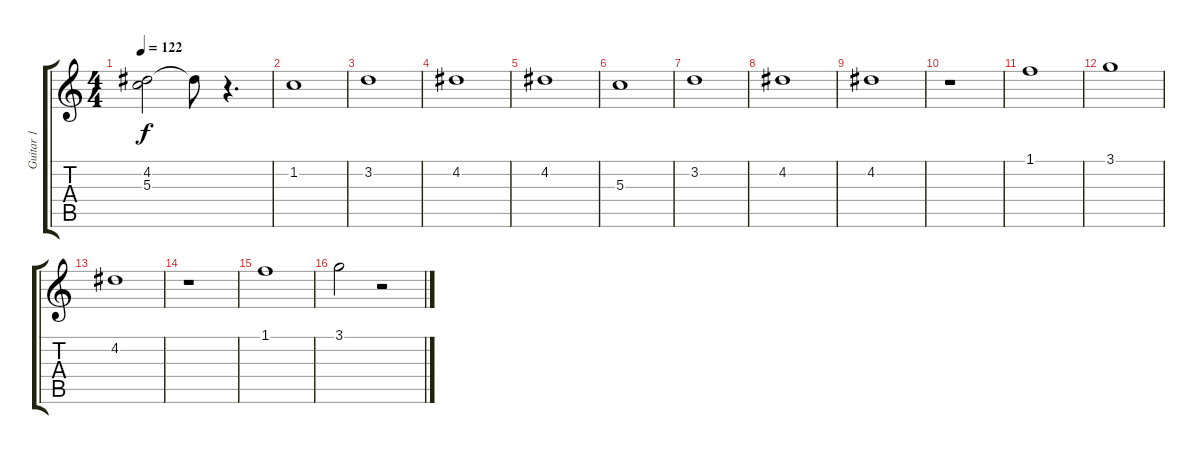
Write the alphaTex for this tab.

\track ("Guitar 1" "Guitar 1") {instrument acousticguitarsteel}
\staff {score tabs}
\tuning (E4 B3 G3 D3 A2 E2) {hide}
\ts (4 4)
\tempo 122
\clef g2
\ks c
(4.2 5.3).2{dy f} 4.2{t}.8 r.4{d} |
1.2.1 |
3.2.1 |
4.2.1 |
4.2.1 |
5.3.1 |
3.2.1 |
4.2.1 |
4.2.1 |
r.1 |
1.1.1 |
3.1.1 |
4.2.1 |
r.1 |
1.1.1 |
3.1.2 r.2
